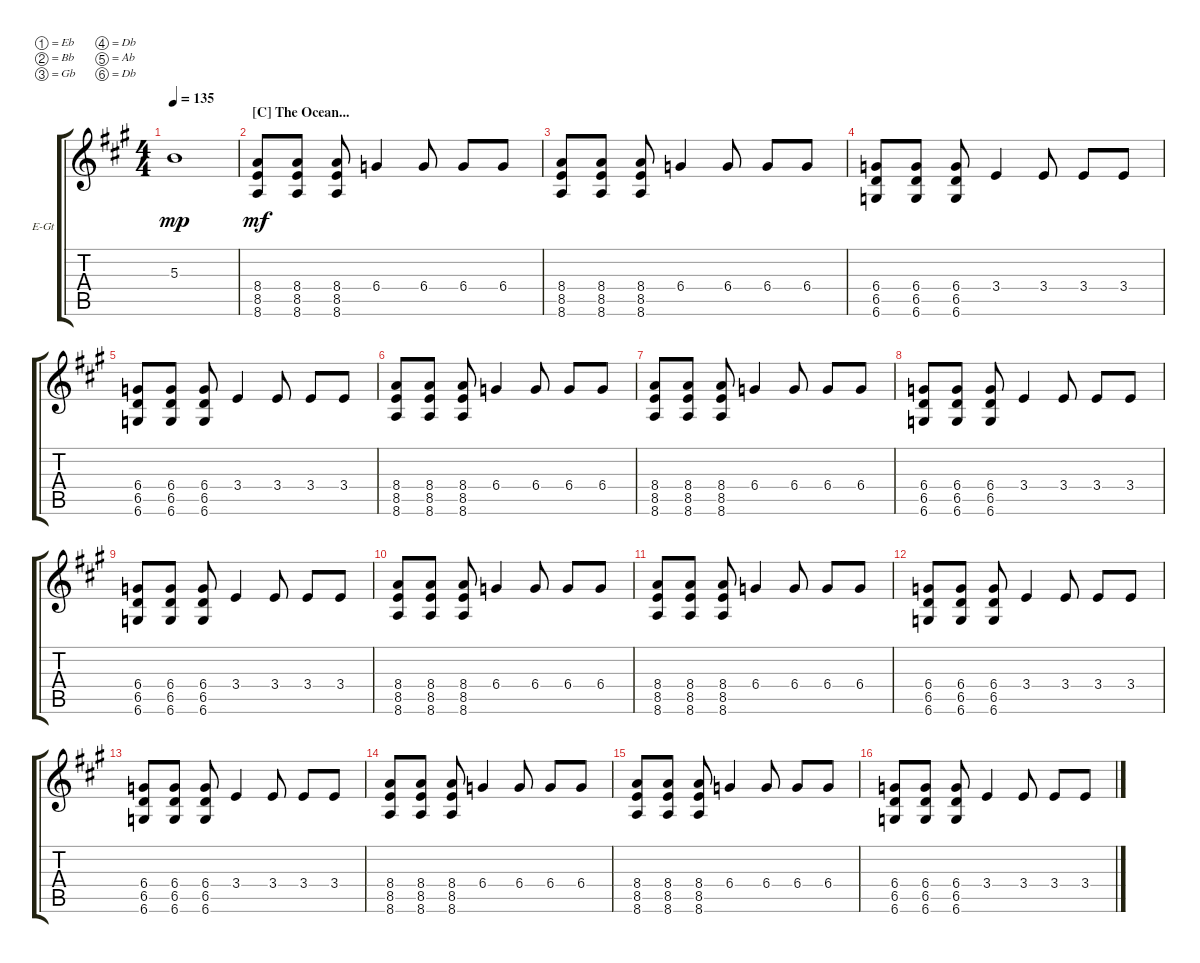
\defaultSystemsLayout 4
\bracketExtendMode groupsimilarinstruments
\firstSystemTrackNameOrientation horizontal
\otherSystemsTrackNameOrientation horizontal
\track ("Guitar 1" "E-Gt") {instrument overdrivenguitar}
\staff {score tabs}
\tuning (Eb4 Bb3 Gb3 Db3 Ab2 Db2)
\ts (4 4)
\tempo 135
\clef g2
\ks f#minor
5.3{t}.1{dy mp} |
\section ("C" "The Ocean...")
(8.6 8.5 8.4).8{dy mf} (8.4 8.5 8.6).8 (8.4 8.5 8.6).8 6.4.4 6.4.8 6.4.8 6.4.8 |
(8.6 8.5 8.4).8 (8.4 8.5 8.6).8 (8.4 8.5 8.6).8 6.4.4 6.4.8 6.4.8 6.4.8 |
(6.6 6.5 6.4).8 (6.6 6.5 6.4).8 (6.6 6.5 6.4).8 3.4.4 3.4.8 3.4.8 3.4.8 |
(6.6 6.5 6.4).8 (6.6 6.5 6.4).8 (6.6 6.5 6.4).8 3.4.4 3.4.8 3.4.8 3.4.8 |
(8.6 8.5 8.4).8 (8.4 8.5 8.6).8 (8.4 8.5 8.6).8 6.4.4 6.4.8 6.4.8 6.4.8 |
(8.6 8.5 8.4).8 (8.4 8.5 8.6).8 (8.4 8.5 8.6).8 6.4.4 6.4.8 6.4.8 6.4.8 |
(6.6 6.5 6.4).8 (6.6 6.5 6.4).8 (6.6 6.5 6.4).8 3.4.4 3.4.8 3.4.8 3.4.8 |
(6.6 6.5 6.4).8 (6.6 6.5 6.4).8 (6.6 6.5 6.4).8 3.4.4 3.4.8 3.4.8 3.4.8 |
(8.6 8.5 8.4).8 (8.4 8.5 8.6).8 (8.4 8.5 8.6).8 6.4.4 6.4.8 6.4.8 6.4.8 |
(8.6 8.5 8.4).8 (8.4 8.5 8.6).8 (8.4 8.5 8.6).8 6.4.4 6.4.8 6.4.8 6.4.8 |
(6.6 6.5 6.4).8 (6.6 6.5 6.4).8 (6.6 6.5 6.4).8 3.4.4 3.4.8 3.4.8 3.4.8 |
(6.6 6.5 6.4).8 (6.6 6.5 6.4).8 (6.6 6.5 6.4).8 3.4.4 3.4.8 3.4.8 3.4.8 |
(8.6 8.5 8.4).8 (8.4 8.5 8.6).8 (8.4 8.5 8.6).8 6.4.4 6.4.8 6.4.8 6.4.8 |
(8.6 8.5 8.4).8 (8.4 8.5 8.6).8 (8.4 8.5 8.6).8 6.4.4 6.4.8 6.4.8 6.4.8 |
(6.6 6.5 6.4).8 (6.6 6.5 6.4).8 (6.6 6.5 6.4).8 3.4.4 3.4.8 3.4.8 3.4.8
